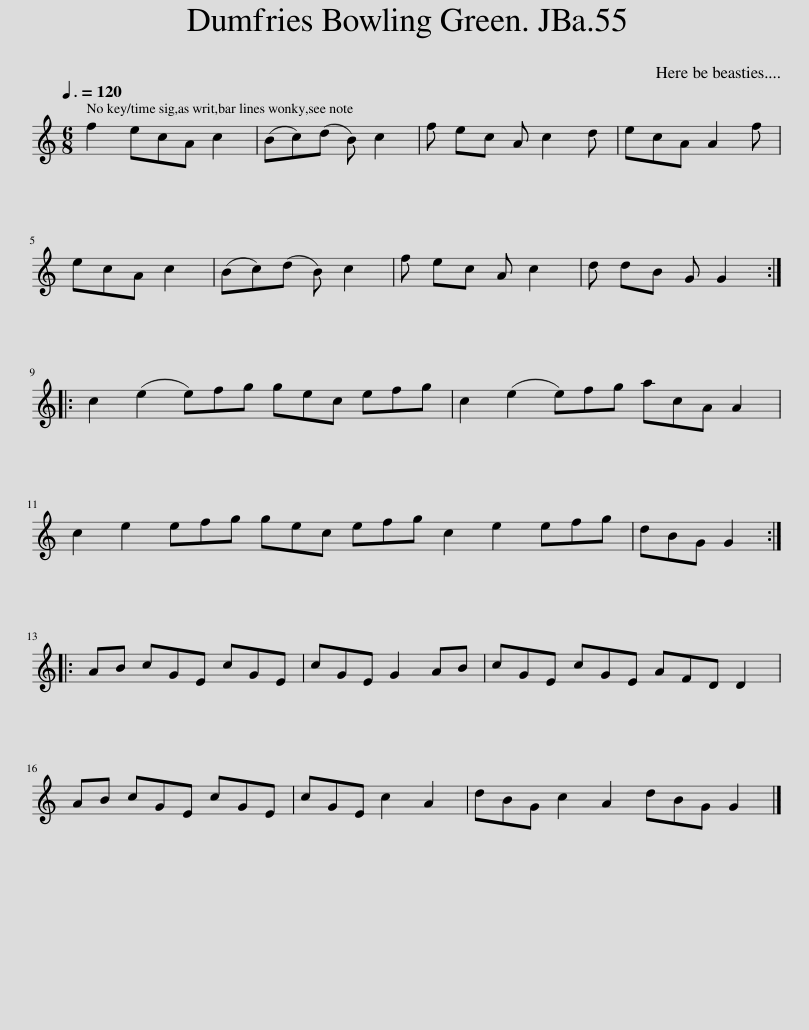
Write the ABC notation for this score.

X:1
L:1/8
Q:3/8=120
M:6/8
I:linebreak $
K:C
V:1 treble
V:1
 f2 ecA c2 | (Bc)(d B) c2 | f ec A c2 d | ecA A2 f |$ ecA c2 | %5
 (Bc)(d B) c2 | f ec A c2 | d dB G G2 ::$ c2 (e2 e)fg gec efg | c2 (e2 e)fg acA A2 |$ %10
 c2 e2 efg gec efg c2 e2 efg | dBG G2 ::$ AB cGE cGE | cGE G2 AB | cGE cGE AFD D2 |$ %15
 AB cGE cGE | cGE c2 A2 | dBG c2 A2 dBG G2 |] %18
